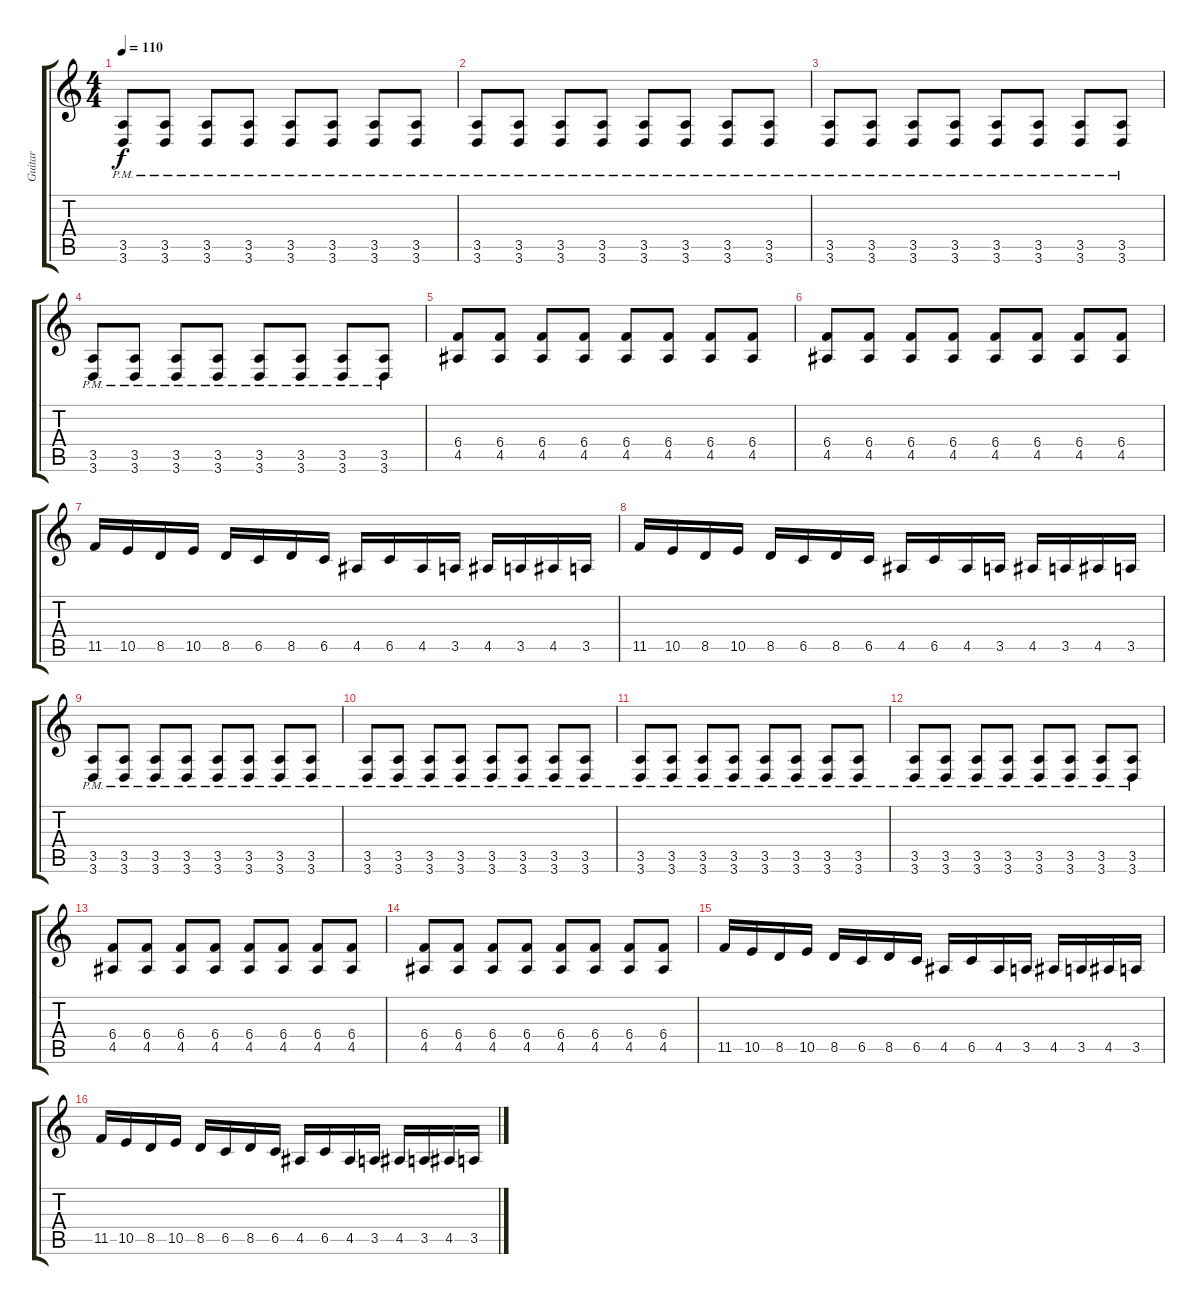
\track ("Guitar" "Guitar") {instrument distortionguitar}
\staff {score tabs}
\tuning (Db4 Ab3 E3 B2 Gb2 B1) {hide}
\ts (4 4)
\tempo 110
\clef g2
\ks c
(3.5{pm} 3.6{pm}).8{dy f instrument distortionguitar} (3.5{pm} 3.6{pm}).8 (3.5{pm} 3.6{pm}).8 (3.5{pm} 3.6{pm}).8 (3.5{pm} 3.6{pm}).8 (3.5{pm} 3.6{pm}).8 (3.5{pm} 3.6{pm}).8 (3.5{pm} 3.6{pm}).8 |
(3.5{pm} 3.6{pm}).8 (3.5{pm} 3.6{pm}).8 (3.5{pm} 3.6{pm}).8 (3.5{pm} 3.6{pm}).8 (3.5{pm} 3.6{pm}).8 (3.5{pm} 3.6{pm}).8 (3.5{pm} 3.6{pm}).8 (3.5{pm} 3.6{pm}).8 |
(3.5{pm} 3.6{pm}).8 (3.5{pm} 3.6{pm}).8 (3.5{pm} 3.6{pm}).8 (3.5{pm} 3.6{pm}).8 (3.5{pm} 3.6{pm}).8 (3.5{pm} 3.6{pm}).8 (3.5{pm} 3.6{pm}).8 (3.5{pm} 3.6{pm}).8 |
(3.5{pm} 3.6{pm}).8 (3.5{pm} 3.6{pm}).8 (3.5{pm} 3.6{pm}).8 (3.5{pm} 3.6{pm}).8 (3.5{pm} 3.6{pm}).8 (3.5{pm} 3.6{pm}).8 (3.5{pm} 3.6{pm}).8 (3.5{pm} 3.6{pm}).8 |
(6.4 4.5).8 (6.4 4.5).8 (6.4 4.5).8 (6.4 4.5).8 (6.4 4.5).8 (6.4 4.5).8 (6.4 4.5).8 (6.4 4.5).8 |
(6.4 4.5).8 (6.4 4.5).8 (6.4 4.5).8 (6.4 4.5).8 (6.4 4.5).8 (6.4 4.5).8 (6.4 4.5).8 (6.4 4.5).8 |
11.5.16 10.5.16 8.5.16 10.5.16 8.5.16 6.5.16 8.5.16 6.5.16 4.5.16 6.5.16 4.5.16 3.5.16 4.5.16 3.5.16 4.5.16 3.5.16 |
11.5.16 10.5.16 8.5.16 10.5.16 8.5.16 6.5.16 8.5.16 6.5.16 4.5.16 6.5.16 4.5.16 3.5.16 4.5.16 3.5.16 4.5.16 3.5.16 |
(3.5{pm} 3.6{pm}).8 (3.5{pm} 3.6{pm}).8 (3.5{pm} 3.6{pm}).8 (3.5{pm} 3.6{pm}).8 (3.5{pm} 3.6{pm}).8 (3.5{pm} 3.6{pm}).8 (3.5{pm} 3.6{pm}).8 (3.5{pm} 3.6{pm}).8 |
(3.5{pm} 3.6{pm}).8 (3.5{pm} 3.6{pm}).8 (3.5{pm} 3.6{pm}).8 (3.5{pm} 3.6{pm}).8 (3.5{pm} 3.6{pm}).8 (3.5{pm} 3.6{pm}).8 (3.5{pm} 3.6{pm}).8 (3.5{pm} 3.6{pm}).8 |
(3.5{pm} 3.6{pm}).8 (3.5{pm} 3.6{pm}).8 (3.5{pm} 3.6{pm}).8 (3.5{pm} 3.6{pm}).8 (3.5{pm} 3.6{pm}).8 (3.5{pm} 3.6{pm}).8 (3.5{pm} 3.6{pm}).8 (3.5{pm} 3.6{pm}).8 |
(3.5{pm} 3.6{pm}).8 (3.5{pm} 3.6{pm}).8 (3.5{pm} 3.6{pm}).8 (3.5{pm} 3.6{pm}).8 (3.5{pm} 3.6{pm}).8 (3.5{pm} 3.6{pm}).8 (3.5{pm} 3.6{pm}).8 (3.5{pm} 3.6{pm}).8 |
(6.4 4.5).8 (6.4 4.5).8 (6.4 4.5).8 (6.4 4.5).8 (6.4 4.5).8 (6.4 4.5).8 (6.4 4.5).8 (6.4 4.5).8 |
(6.4 4.5).8 (6.4 4.5).8 (6.4 4.5).8 (6.4 4.5).8 (6.4 4.5).8 (6.4 4.5).8 (6.4 4.5).8 (6.4 4.5).8 |
11.5.16 10.5.16 8.5.16 10.5.16 8.5.16 6.5.16 8.5.16 6.5.16 4.5.16 6.5.16 4.5.16 3.5.16 4.5.16 3.5.16 4.5.16 3.5.16 |
11.5.16 10.5.16 8.5.16 10.5.16 8.5.16 6.5.16 8.5.16 6.5.16 4.5.16 6.5.16 4.5.16 3.5.16 4.5.16 3.5.16 4.5.16 3.5.16
